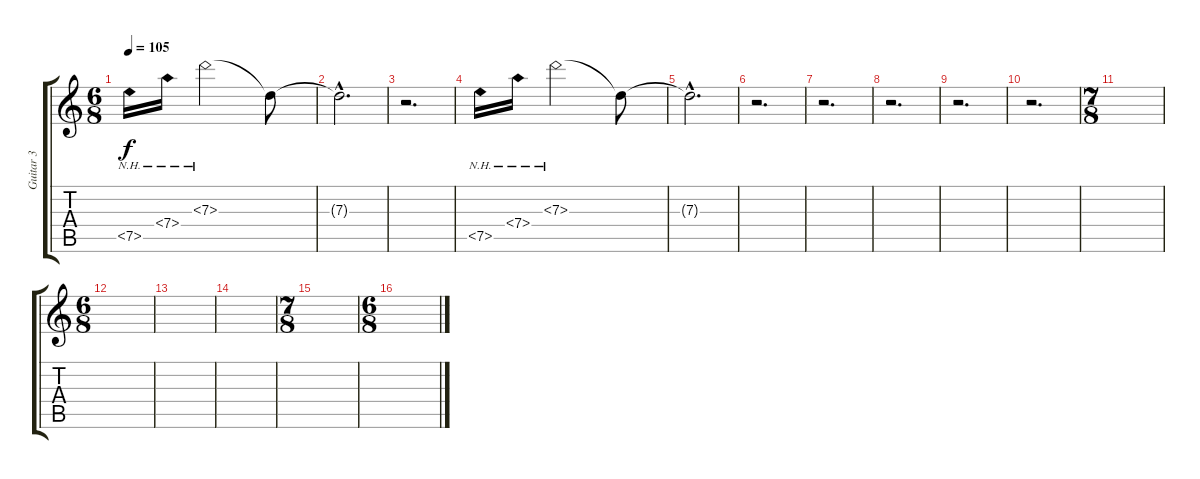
\track ("Guitar 3" "Guitar 3") {instrument electricguitarclean}
\staff {score tabs}
\tuning (E4 B3 G3 D3 A2 E2) {hide}
\ts (6 8)
\tempo 105
\clef g2
\ks c
7.5{nh}.16{dy f} 7.4{nh}.16 7.3{nh}.2 7.3{t}.8 |
7.3{hac t}.2{d} |
r.2{d} |
7.5{nh}.16 7.4{nh}.16 7.3{nh}.2 7.3{t}.8 |
7.3{hac t}.2{d} |
r.2{d} |
r.2{d} |
r.2{d} |
r.2{d} |
r.2{d} |
\ts (7 8)
|
\ts (6 8)
|
|
|
\ts (7 8)
|
\ts (6 8)
